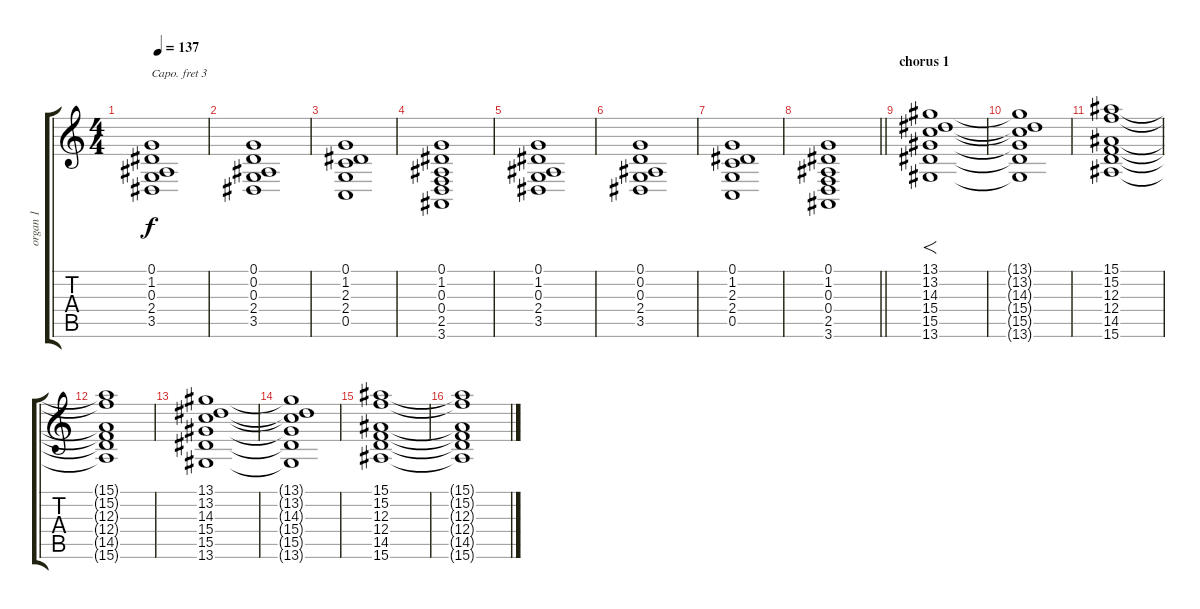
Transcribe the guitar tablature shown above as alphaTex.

\track ("organ 1" "organ 1") {instrument drawbarorgan}
\staff {score tabs}
\capo 3
\tuning (E4 B3 G3 D3 A2 E2) {hide}
\ts (4 4)
\tempo 137
\clef g2
\ks c
(0.1 1.2 0.3 2.4 3.5).1{dy f} |
(0.1 0.2 0.3 2.4 3.5).1 |
(0.1 1.2 2.3 2.4 0.5).1 |
(0.1 1.2 0.3 0.4 2.5 3.6).1 |
(0.1 1.2 0.3 2.4 3.5).1 |
(0.1 0.2 0.3 2.4 3.5).1 |
(0.1 1.2 2.3 2.4 0.5).1 |
\barLineRight lightlight
(0.1 1.2 0.3 0.4 2.5 3.6).1 |
\section ("" "chorus 1")
(13.1 13.2 14.3 15.4 15.5 13.6).1{f volume 7 balance 15 instrument synthstrings1} |
(13.1{t} 13.2{t} 14.3{t} 15.4{t} 15.5{t} 13.6{t}).1 |
(15.1 15.2 12.3 12.4 14.5 15.6).1 |
(15.1{t} 15.2{t} 12.3{t} 12.4{t} 14.5{t} 15.6{t}).1 |
(13.1 13.2 14.3 15.4 15.5 13.6).1 |
(13.1{t} 13.2{t} 14.3{t} 15.4{t} 15.5{t} 13.6{t}).1 |
(15.1 15.2 12.3 12.4 14.5 15.6).1 |
(15.1{t} 15.2{t} 12.3{t} 12.4{t} 14.5{t} 15.6{t}).1
